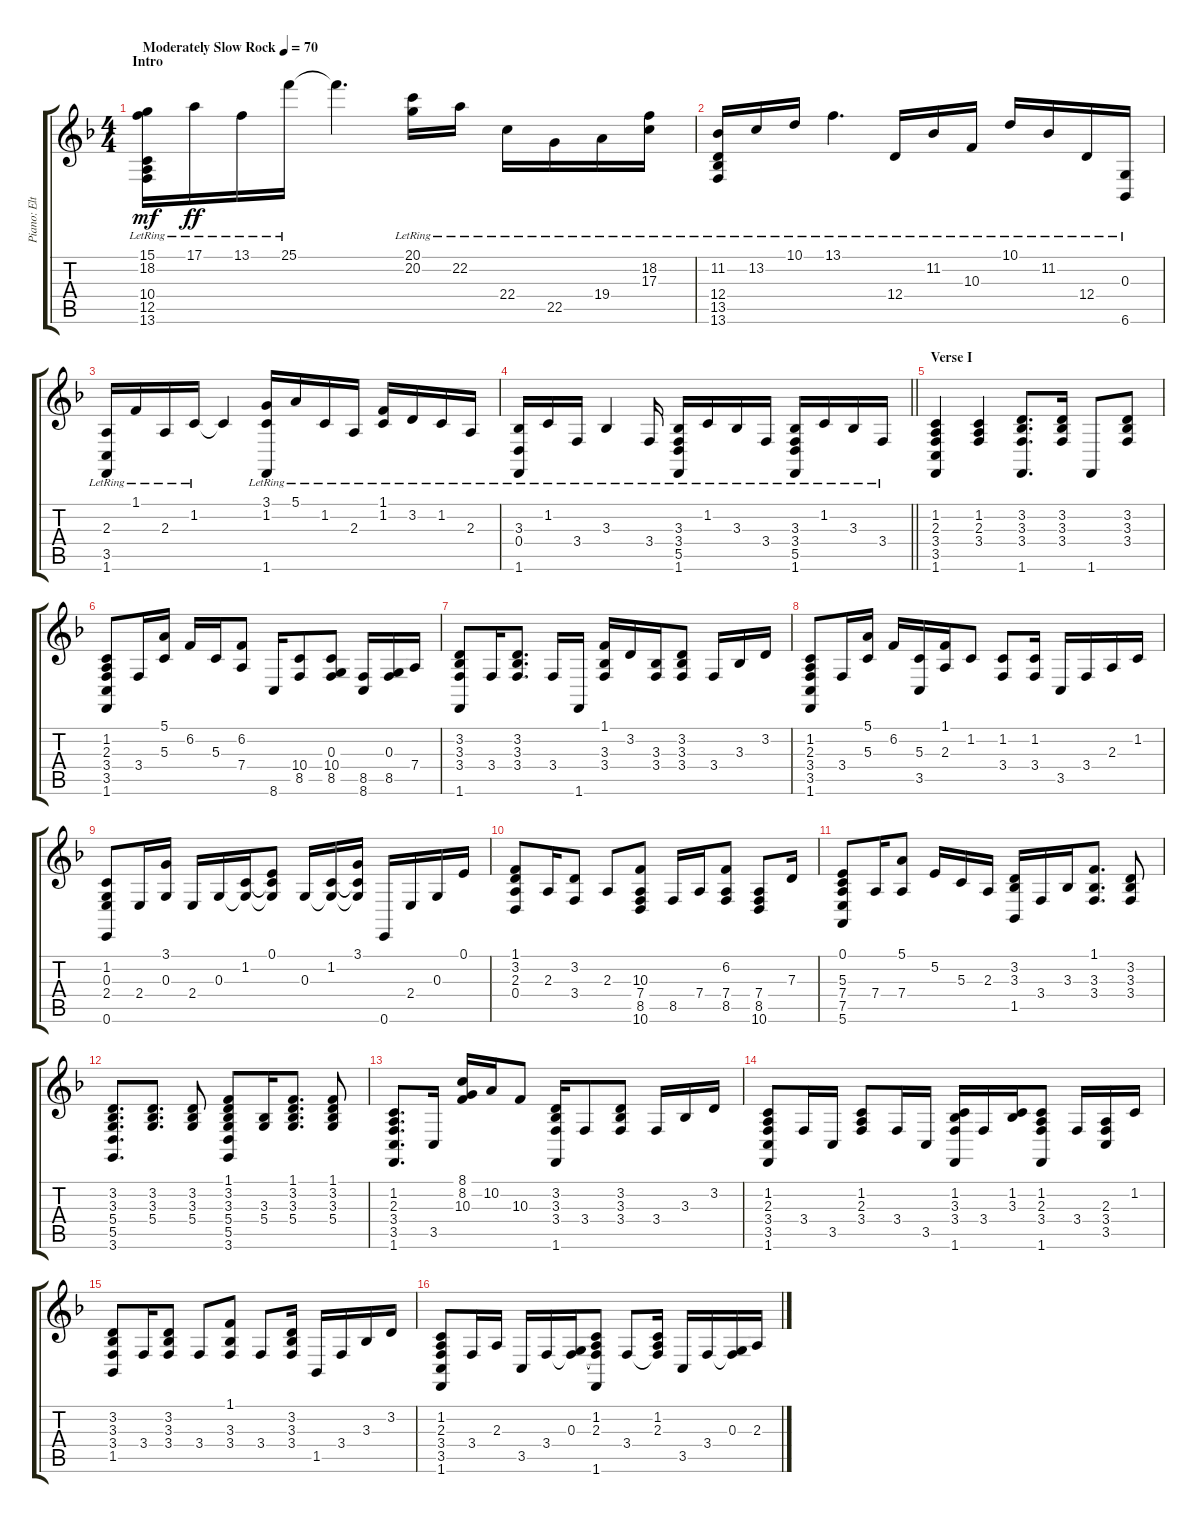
\track ("Piano: Elton" "Piano: Elt") {instrument electricgrandpiano}
\staff {score tabs}
\tuning (E4 B3 G3 D3 A2 E2) {hide}
\ts (4 4)
\section ("" "Intro")
\tempo (70 "Moderately Slow Rock")
\clef g2
\ks f
(15.1{lr} 18.2{lr} 10.4{lr} 12.5{lr} 13.6{lr}).16{dy mf instrument electricgrandpiano} 17.1{lr}.16{dy ff} 13.1{lr}.16 25.1{lr}.16 25.1{t}.4{d} (20.1{lr} 20.2{lr}).16 22.2{lr}.16 22.4{lr}.16 22.5{lr}.16 19.4{lr}.16 (18.2{lr} 17.3{lr}).16 |
(11.2{lr} 12.4{lr} 13.5{lr} 13.6{lr}).16 13.2{lr}.16 10.1{lr}.16 13.1{lr}.4{d} 12.4{lr}.16 11.2{lr}.16 10.3{lr}.16 10.1{lr}.16 11.2{lr}.16 12.4{lr}.16 (0.3{lr} 6.6{lr}).16 |
(2.3{lr} 3.5{lr} 1.6{lr}).16 1.1{lr}.16 2.3{lr}.16 1.2{lr}.16 1.2{t}.4 (3.1{lr} 1.2{lr} 1.6{lr}).16 5.1{lr}.16 1.2{lr}.16 2.3{lr}.16 (1.1{lr} 1.2{lr}).16 3.2{lr}.16 1.2{lr}.16 2.3{lr}.16 |
\barLineRight lightlight
(3.3{lr} 0.4{lr} 1.6{lr}).16 1.2{lr}.16 3.4{lr}.16 3.3{lr}.4 3.4{lr}.16 (3.3{lr} 3.4{lr} 5.5{lr} 1.6{lr}).16 1.2{lr}.16 3.3{lr}.16 3.4{lr}.16 (3.3{lr} 3.4{lr} 5.5{lr} 1.6{lr}).16 1.2{lr}.16 3.3{lr}.16 3.4{lr}.16 |
\section ("" "Verse I")
(1.2 2.3 3.4 3.5 1.6).4 (1.2 2.3 3.4).4 (3.2 3.3 3.4 1.6).8{d} (3.2 3.3 3.4).16 1.6.8 (3.2 3.3 3.4).8 |
(1.2 2.3 3.4 3.5 1.6).8 3.4.16 (5.1 5.3).16 6.2.16 5.3.16 (6.2 7.4).8 8.6.16 (10.4 8.5).8 (0.3 10.4 8.5).8 (8.5 8.6).16 (0.3 8.5).16 7.4.16 |
(3.2 3.3 3.4 1.6).8 3.4.16 (3.2 3.3 3.4).8{d} 3.4.16 1.6.16 (1.1 3.3 3.4).16 3.2.16 (3.3 3.4).16 (3.2 3.3 3.4).8 3.4.16 3.3.16 3.2.16 |
(1.2 2.3 3.4 3.5 1.6).8 3.4.16 (5.1 5.3).16 6.2.16 (5.3 3.5).16 (1.1 2.3).16 1.2.8 (1.2 3.4).8 (1.2 3.4).16 3.5.16 3.4.16 2.3.16 1.2.16 |
(1.2 0.3 2.4 0.6).8 2.4.16 (3.1 0.3).16 2.4.16 0.3.16 (1.2 0.3{t}).16 (0.1 1.2{t} 0.3{t}).8 0.3.16 (1.2 0.3{t}).16 (3.1 1.2{t} 0.3{t}).16 0.6.16 2.4.16 0.3.16 0.1.16 |
(1.1 3.2 2.3 0.4).8 2.3.16 (3.2 3.4).8 2.3.8 (10.3 7.4 8.5 10.6).8 8.5.16 7.4.16 (6.2 7.4 8.5).8 (7.4 8.5 10.6).8 7.3.16 |
(0.1 5.3 7.4 7.5 5.6).8 7.4.16 (5.1 7.4).8 5.2.16 5.3.16 2.3.16 (3.2 3.3 1.5).16 3.4.16 3.3.16 (1.1 3.3 3.4).8{d} (3.2 3.3 3.4).8 |
(3.2 3.3 5.4 5.5 3.6).8{d} (3.2 3.3 5.4).8{d} (3.2 3.3 5.4).8 (1.1 3.2 3.3 5.4 5.5 3.6).8 (3.3 5.4).16 (1.1 3.2 3.3 5.4).8{d} (1.1 3.2 3.3 5.4).8 |
(1.2 2.3 3.4 3.5 1.6).8{d} 3.5.16 (8.1 8.2 10.3).16 10.2.16 10.3.8 (3.2 3.3 3.4 1.6).16 3.4.8 (3.2 3.3 3.4).8 3.4.16 3.3.16 3.2.16 |
(1.2 2.3 3.4 3.5 1.6).8 3.4.16 3.5.16 (1.2 2.3 3.4).8 3.4.16 3.5.16 (1.2 3.3 3.4 1.6).16 3.4.16 (1.2 3.3).16 (1.2 2.3 3.4 1.6).8 3.4.16 (2.3 3.4 3.5).16 1.2.16 |
(3.2 3.3 3.4 1.5).8 3.4.16 (3.2 3.3 3.4).8 3.4.8 (1.1 3.3 3.4).8 3.4.8 (3.2 3.3 3.4).16 1.5.16 3.4.16 3.3.16 3.2.16 |
(1.2 2.3 3.4 3.5 1.6).8 3.4.16 2.3.16 3.5.16 3.4.16 (0.3 3.4{t}).16 (1.2 2.3 3.4{t} 1.6).8 3.4.8 (1.2 2.3 3.4{t}).16 3.5.16 3.4.16 (0.3 3.4{t}).16 2.3.16
